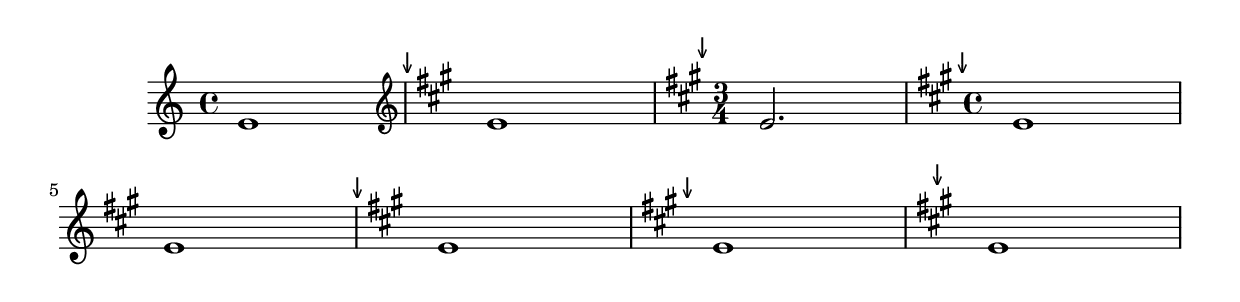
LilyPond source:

%% Do not edit this file; it is auto-generated from LSR http://lsr.dsi.unimi.it
%% This file is in the public domain.
\version "2.11.57"

\header {
  lsrtags = "text"

  texidoces = "
Si están especificadas, las marcas de texto se pueden alinear con
objetos de notación distintos a las líneas divisorias.  Entre estos
objetos se encuentran @code{ambitus}, @code{breathing-sign},
@code{clef}, @code{custos}, @code{staff-bar}, @code{left-edge},
@code{key-cancellation}, @code{key-signature} y @code{time-signature}.

En estos casos, las marcas de texto se centran horizontalmente sobre
el objeto, aunque esto se puede cambiar, como se muestra en la segunda
línea de este ejemplo (en una partitura con varios pentagramas, se
debe hacer este ajuste para todos los pentagramas).

"
  doctitlees = "Alinear marcas con varios objetos de notación"

  texidoc = "
If specified, text marks may be aligned with notation objects other
than bar lines.  These objects include @code{ambitus},
@code{breathing-sign}, @code{clef}, @code{custos}, @code{staff-bar},
@code{left-edge}, @code{key-cancellation}, @code{key-signature}, and
@code{time-signature}.



In such cases, text marks will be horizontally centered above the
object. However this can be changed, as demonstrated on the second line
of this example (in a score with multiple staves, this setting should
be done for all the staves).



"
  doctitle = "Aligning marks with various notation objects"
} % begin verbatim
\relative c' {
  e1
  
  % the RehearsalMark will be centered above the Clef
  \override Score.RehearsalMark #'break-align-symbols = #'(clef)
  \key a \major
  \clef treble
  \mark "↓"
  e
  
  % the RehearsalMark will be centered above the TimeSignature
  \override Score.RehearsalMark #'break-align-symbols = #'(time-signature)
  \key a \major
  \clef treble
  \time 3/4
  \mark "↓"
  e2.
  
  % the RehearsalMark will be centered above the KeySignature
  \override Score.RehearsalMark #'break-align-symbols = #'(key-signature)
  \key a \major
  \clef treble
  \time 4/4
  \mark "↓"
  e1

  \break
  e
  
  % the RehearsalMark will be aligned with the left edge of the KeySignature
  \once \override Score.KeySignature #'break-align-anchor-alignment = #LEFT
  \mark "↓"
  \key a \major
  e
  
  % the RehearsalMark will be aligned with the right edge of the KeySignature
  \once \override Score.KeySignature #'break-align-anchor-alignment = #RIGHT
  \key a \major
  \mark "↓"
  e
  
  % the RehearsalMark will be aligned with the left edge of the KeySignature
  % and then shifted right by 1 unit.
  \once \override Score.KeySignature #'break-align-anchor = #1
  \key a \major
  \mark "↓"
  e1
}
